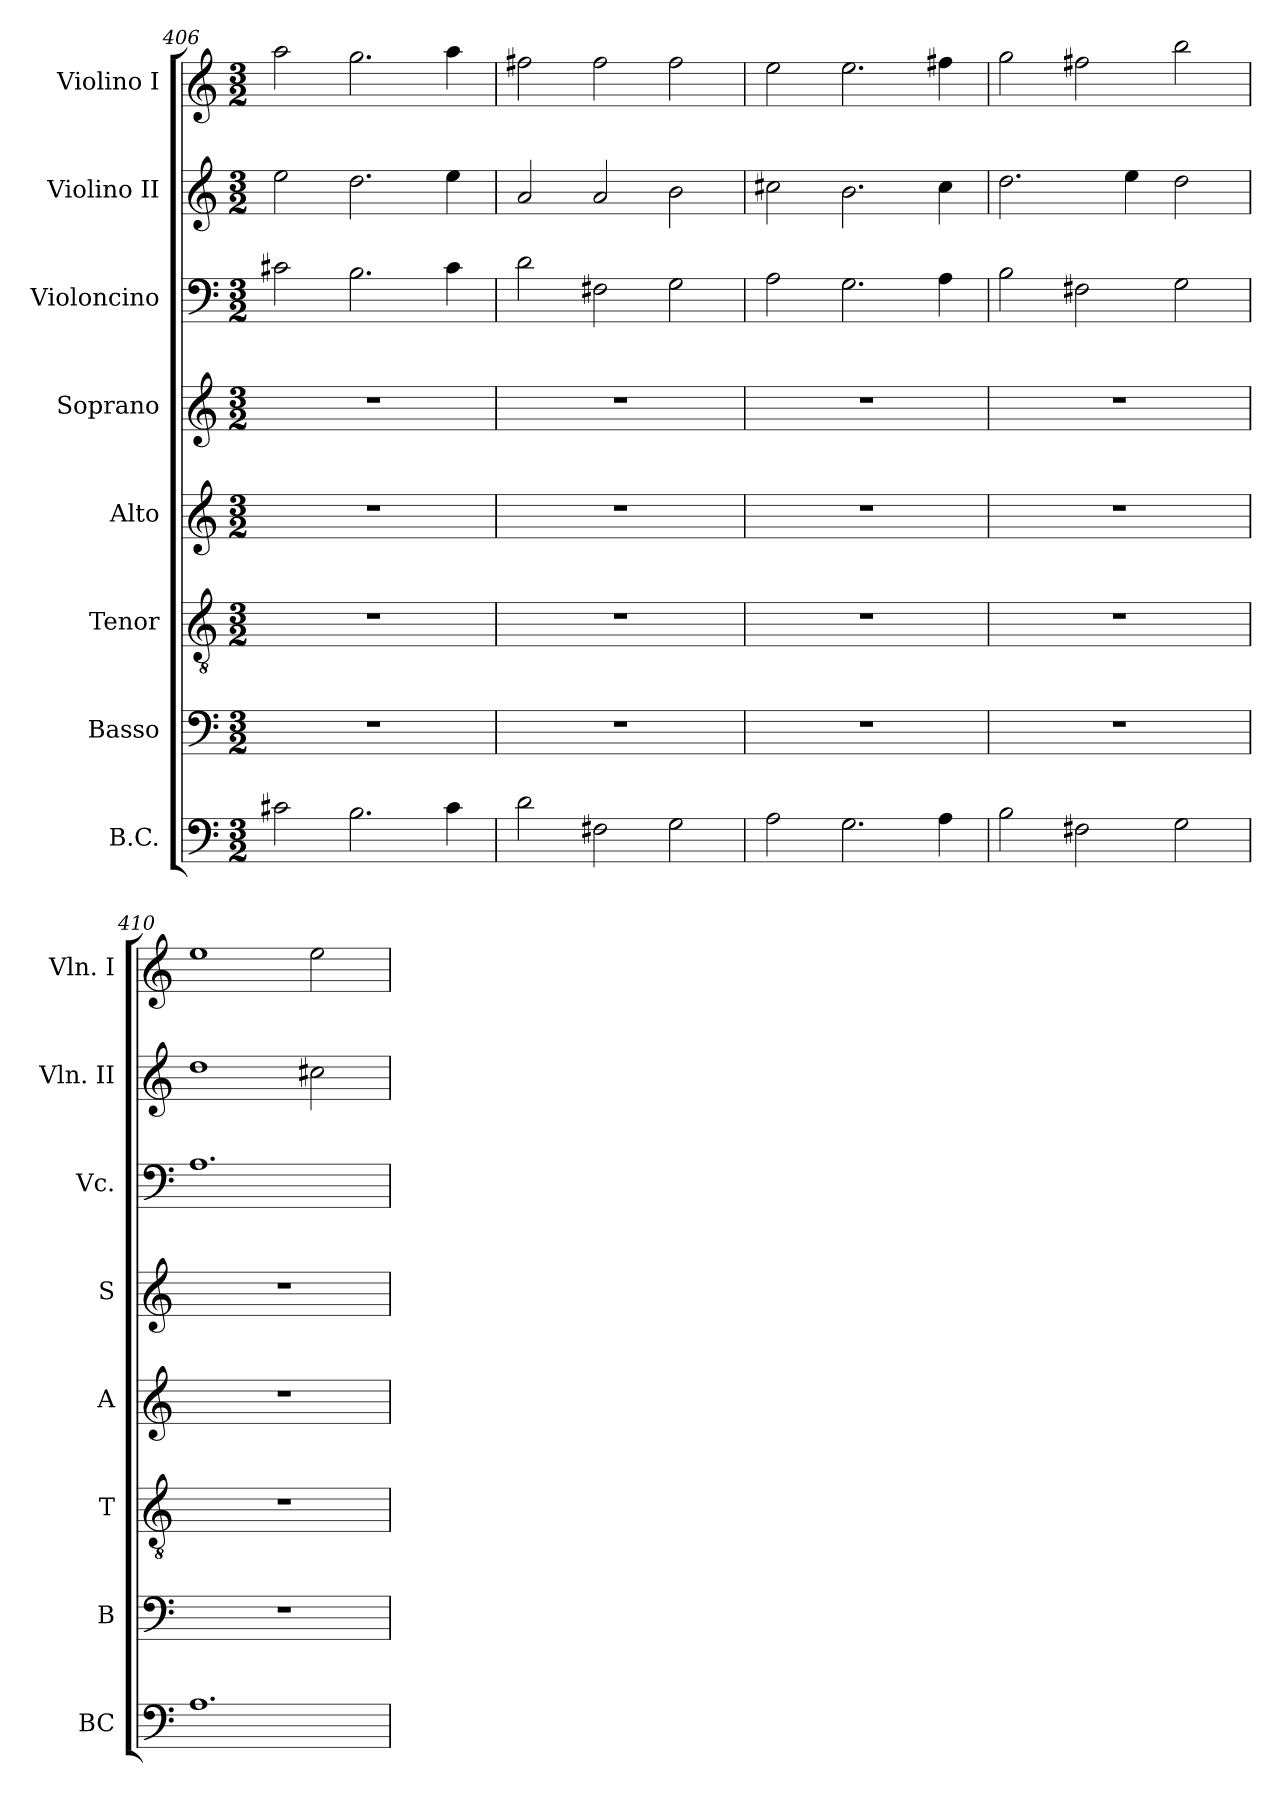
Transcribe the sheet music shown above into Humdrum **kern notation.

**kern	**kern	**kern	**kern	**kern	**kern	**kern	**kern
*part8	*part7	*part6	*part5	*part4	*part3	*part2	*part1
*staff8	*staff7	*staff6	*staff5	*staff4	*staff3	*staff2	*staff1
*I"B.C.	*I"Basso	*I"Tenor	*I"Alto	*I"Soprano	*I"Violoncino	*I"Violino II	*I"Violino I
*I'BC	*I'B	*I'T	*I'A	*I'S	*I'Vc.	*I'Vln. II	*I'Vln. I
*clefF4	*clefF4	*clefGv2	*clefG2	*clefG2	*clefF4	*clefG2	*clefG2
*k[]	*k[]	*k[]	*k[]	*k[]	*k[]	*k[]	*k[]
*C:	*C:	*C:	*C:	*C:	*C:	*C:	*C:
*M3/2	*M3/2	*M3/2	*M3/2	*M3/2	*M3/2	*M3/2	*M3/2
=406	=406	=406	=406	=406	=406	=406	=406
2c#X\	1.r	1.r	1.r	1.r	2c#X\	2ee\	2aa\
2.B\	.	.	.	.	2.B\	2.dd\	2.gg\
4c#\	.	.	.	.	4c#\	4ee\	4aa\
!!LO:PB:g=z
=407	=407	=407	=407	=407	=407	=407	=407
2d\	1.r	1.r	1.r	1.r	2d\	2a/	2ff#X\
2F#X\	.	.	.	.	2F#X\	2a/	2ff#\
2G\	.	.	.	.	2G\	2b\	2ff#\
=408	=408	=408	=408	=408	=408	=408	=408
2A\	1.r	1.r	1.r	1.r	2A\	2cc#X\	2ee\
2.G\	.	.	.	.	2.G\	2.b\	2.ee\
4A\	.	.	.	.	4A\	4cc#\	4ff#X\
=409	=409	=409	=409	=409	=409	=409	=409
2B\	1.r	1.r	1.r	1.r	2B\	2.dd\	2gg\
2F#X\	.	.	.	.	2F#X\	.	2ff#X\
.	.	.	.	.	.	4ee\	.
2G\	.	.	.	.	2G\	2dd\	2bb\
=410	=410	=410	=410	=410	=410	=410	=410
1.A	1.r	1.r	1.r	1.r	1.A	1dd	1ee
.	.	.	.	.	.	2cc#X\	2ee\
=	=	=	=	=	=	=	=
*-	*-	*-	*-	*-	*-	*-	*-
